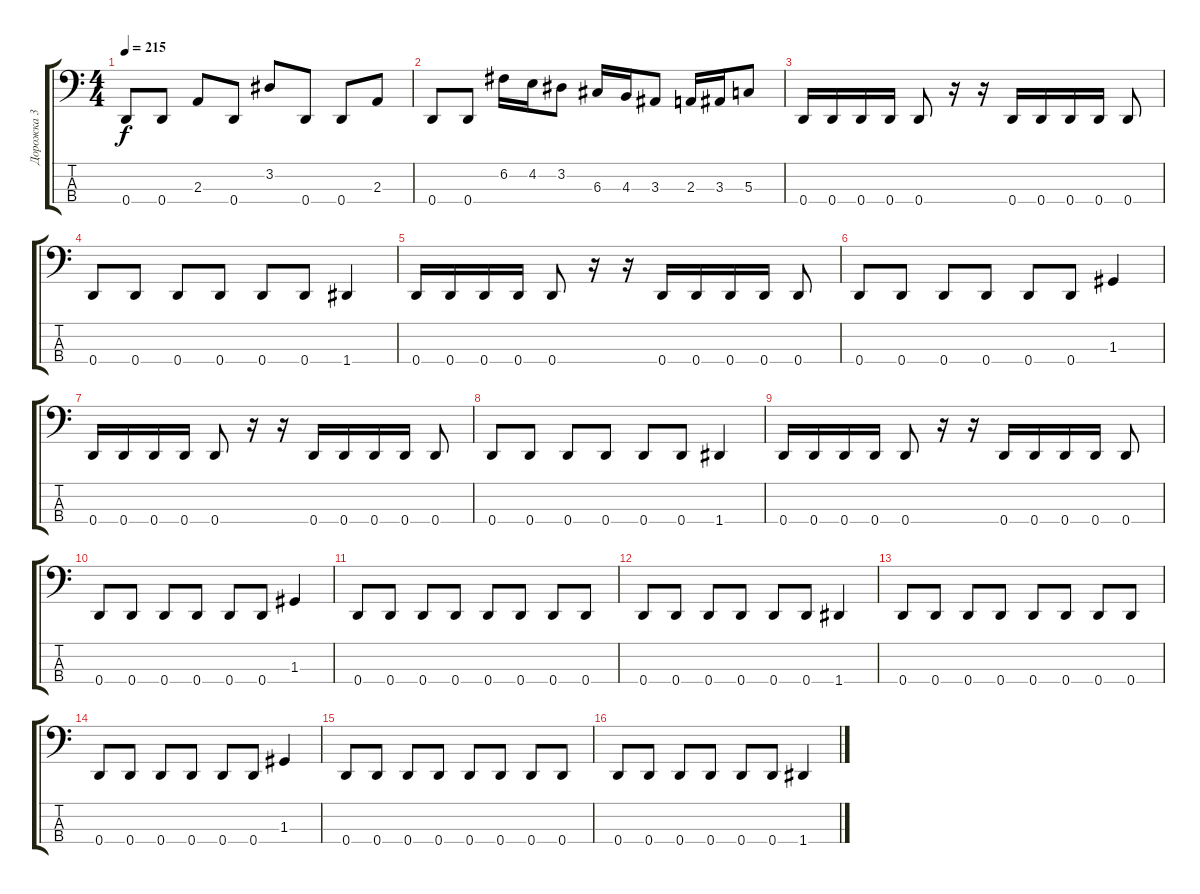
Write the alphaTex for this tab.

\track ("Дорожка 3" "Дорожка 3") {instrument electricbasspick}
\staff {score tabs}
\tuning (F2 C2 G1 D1) {hide}
\ts (4 4)
\tempo 215
\clef f4
\ks c
0.4.8{dy f} 0.4.8 2.3.8 0.4.8 3.2.8 0.4.8 0.4.8 2.3.8 |
0.4.8 0.4.8 6.2.16 4.2.16 3.2.8 6.3.16 4.3.16 3.3.8 2.3.16 3.3.16 5.3.8 |
0.4.16 0.4.16 0.4.16 0.4.16 0.4.8 r.16 r.16 0.4.16 0.4.16 0.4.16 0.4.16 0.4.8 |
0.4.8 0.4.8 0.4.8 0.4.8 0.4.8 0.4.8 1.4.4 |
0.4.16 0.4.16 0.4.16 0.4.16 0.4.8 r.16 r.16 0.4.16 0.4.16 0.4.16 0.4.16 0.4.8 |
0.4.8 0.4.8 0.4.8 0.4.8 0.4.8 0.4.8 1.3.4 |
0.4.16 0.4.16 0.4.16 0.4.16 0.4.8 r.16 r.16 0.4.16 0.4.16 0.4.16 0.4.16 0.4.8 |
0.4.8 0.4.8 0.4.8 0.4.8 0.4.8 0.4.8 1.4.4 |
0.4.16 0.4.16 0.4.16 0.4.16 0.4.8 r.16 r.16 0.4.16 0.4.16 0.4.16 0.4.16 0.4.8 |
0.4.8 0.4.8 0.4.8 0.4.8 0.4.8 0.4.8 1.3.4 |
0.4.8 0.4.8 0.4.8 0.4.8 0.4.8 0.4.8 0.4.8 0.4.8 |
0.4.8 0.4.8 0.4.8 0.4.8 0.4.8 0.4.8 1.4.4 |
0.4.8 0.4.8 0.4.8 0.4.8 0.4.8 0.4.8 0.4.8 0.4.8 |
0.4.8 0.4.8 0.4.8 0.4.8 0.4.8 0.4.8 1.3.4 |
0.4.8 0.4.8 0.4.8 0.4.8 0.4.8 0.4.8 0.4.8 0.4.8 |
0.4.8 0.4.8 0.4.8 0.4.8 0.4.8 0.4.8 1.4.4
